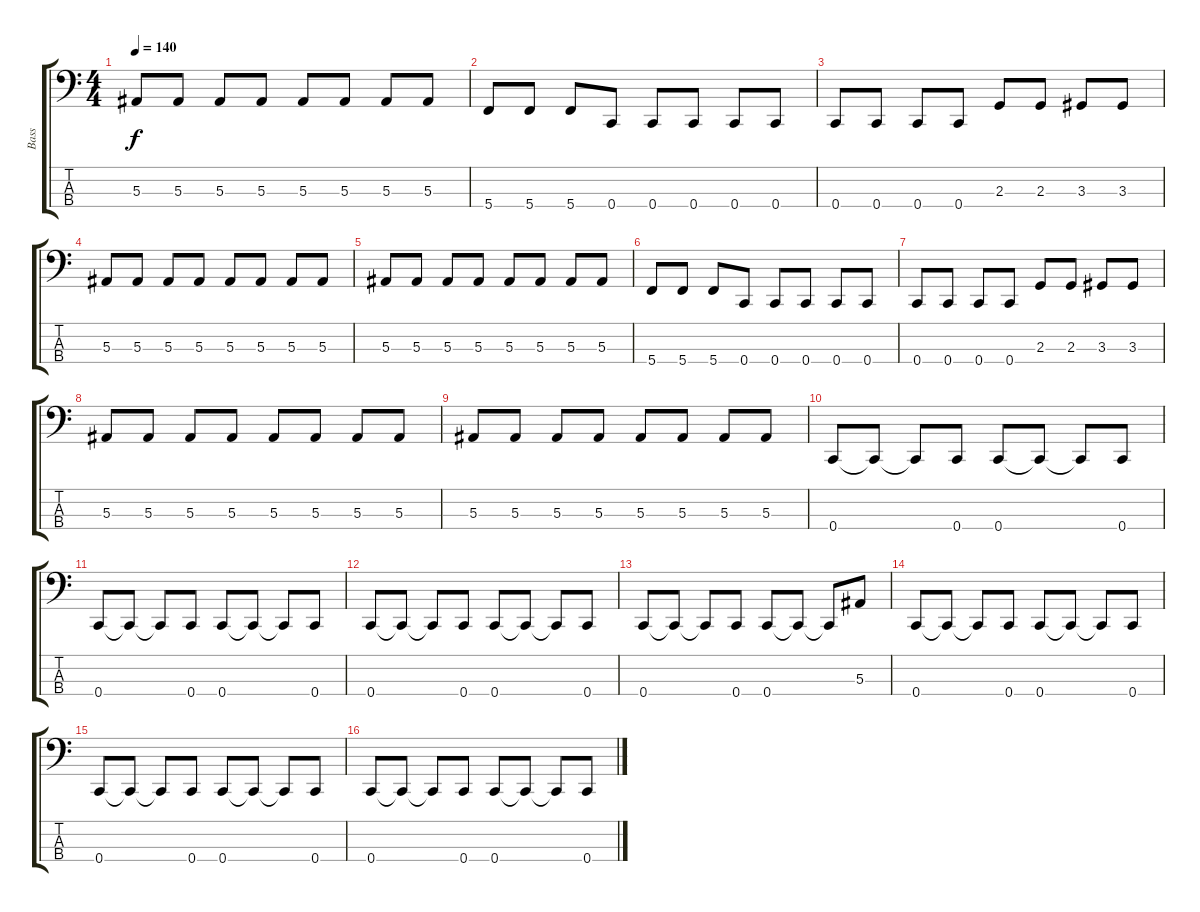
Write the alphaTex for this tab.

\track ("Bass" "Bass") {instrument electricbasspick}
\staff {score tabs}
\tuning (Eb2 Bb1 F1 C1) {hide}
\ts (4 4)
\tempo 140
\clef f4
\ks c
5.3.8{dy f} 5.3.8 5.3.8 5.3.8 5.3.8 5.3.8 5.3.8 5.3.8 |
5.4.8 5.4.8 5.4.8 0.4.8 0.4.8 0.4.8 0.4.8 0.4.8 |
0.4.8 0.4.8 0.4.8 0.4.8 2.3.8 2.3.8 3.3.8 3.3.8 |
5.3.8 5.3.8 5.3.8 5.3.8 5.3.8 5.3.8 5.3.8 5.3.8 |
5.3.8 5.3.8 5.3.8 5.3.8 5.3.8 5.3.8 5.3.8 5.3.8 |
5.4.8 5.4.8 5.4.8 0.4.8 0.4.8 0.4.8 0.4.8 0.4.8 |
0.4.8 0.4.8 0.4.8 0.4.8 2.3.8 2.3.8 3.3.8 3.3.8 |
5.3.8 5.3.8 5.3.8 5.3.8 5.3.8 5.3.8 5.3.8 5.3.8 |
5.3.8 5.3.8 5.3.8 5.3.8 5.3.8 5.3.8 5.3.8 5.3.8 |
0.4.8 0.4{t}.8 0.4{t}.8 0.4.8 0.4.8 0.4{t}.8 0.4{t}.8 0.4.8 |
0.4.8 0.4{t}.8 0.4{t}.8 0.4.8 0.4.8 0.4{t}.8 0.4{t}.8 0.4.8 |
0.4.8 0.4{t}.8 0.4{t}.8 0.4.8 0.4.8 0.4{t}.8 0.4{t}.8 0.4.8 |
0.4.8 0.4{t}.8 0.4{t}.8 0.4.8 0.4.8 0.4{t}.8 0.4{t}.8 5.3.8 |
0.4.8 0.4{t}.8 0.4{t}.8 0.4.8 0.4.8 0.4{t}.8 0.4{t}.8 0.4.8 |
0.4.8 0.4{t}.8 0.4{t}.8 0.4.8 0.4.8 0.4{t}.8 0.4{t}.8 0.4.8 |
0.4.8 0.4{t}.8 0.4{t}.8 0.4.8 0.4.8 0.4{t}.8 0.4{t}.8 0.4.8
